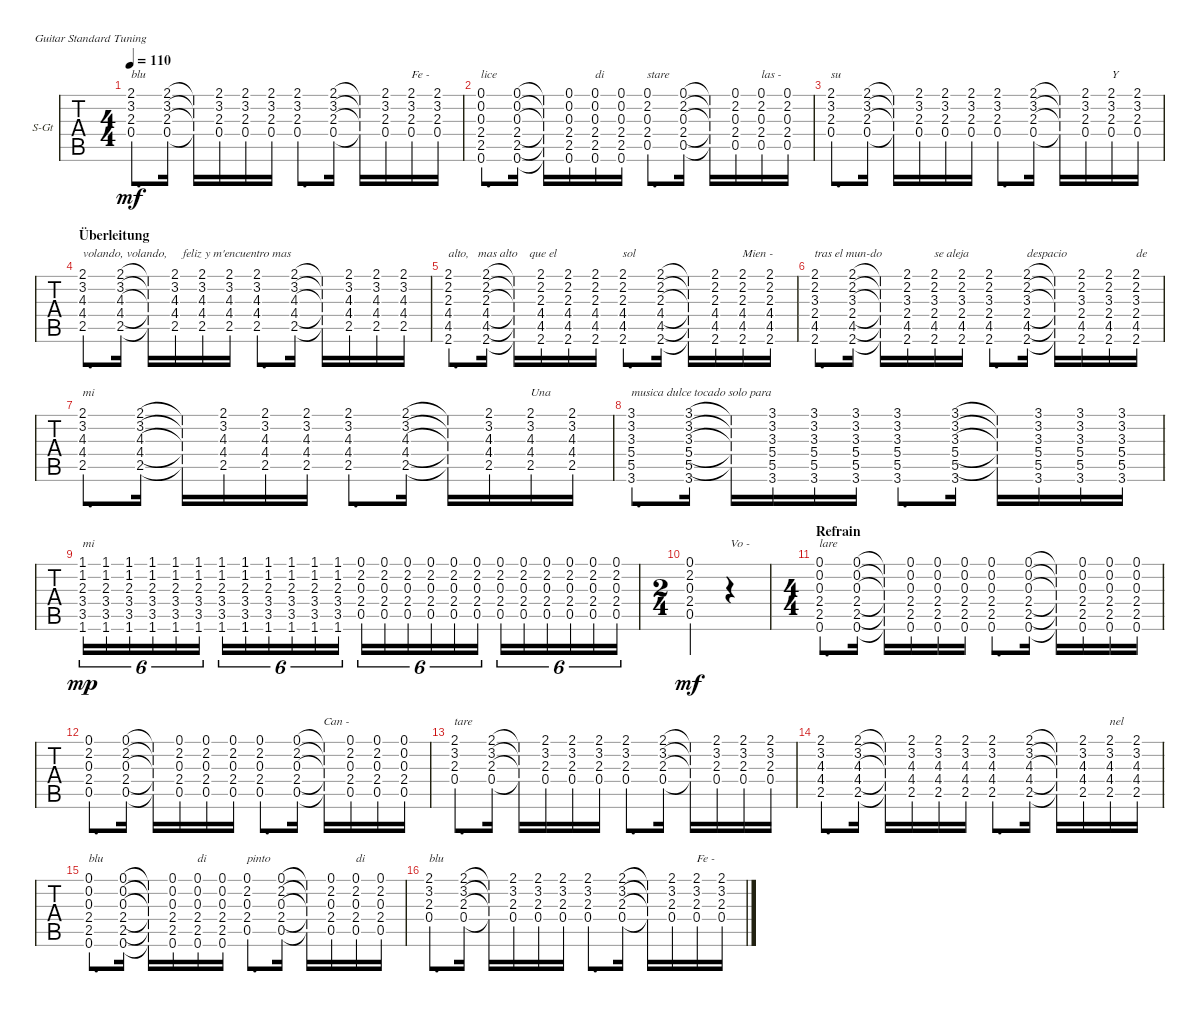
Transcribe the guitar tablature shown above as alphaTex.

\bracketExtendMode groupsimilarinstruments
\firstSystemTrackNameOrientation horizontal
\otherSystemsTrackNameOrientation horizontal
\track ("Lead Guitar" "S-Gt") {instrument acousticguitarsteel}
\staff {tabs}
\tuning (E4 B3 G3 D3 A2 E2)
\ts (4 4)
\tempo 110
\clef g2
\ks c
(2.1 3.2 2.3 0.4).8{d txt "blu" dy mf} (2.1 3.2 2.3 0.4).16 (2.1{t} 3.2{t} 2.3{t} 0.4{t}).16 (2.1 3.2 2.3 0.4).16 (2.1 3.2 2.3 0.4).16 (2.1 3.2 2.3 0.4).16 (2.1 3.2 2.3 0.4).8{d} (2.1 3.2 2.3 0.4).16 (2.1{t} 3.2{t} 2.3{t} 0.4{t}).16 (2.1 3.2 2.3 0.4).16 (2.1 3.2 2.3 0.4).16{txt "Fe -"} (2.1 3.2 2.3 0.4).16 |
(0.1 0.2 0.3 2.4 2.5 0.6).8{d txt "lice"} (0.1 0.2 0.3 2.4 2.5 0.6).16 (0.1{t} 0.2{t} 0.3{t} 2.4{t} 2.5{t} 0.6{t}).16 (0.1 0.2 0.3 2.4 2.5 0.6).16 (0.1 0.2 0.3 2.4 2.5 0.6).16{txt "di"} (0.1 0.2 0.3 2.4 2.5 0.6).16 (0.1 2.2 0.3 2.4 0.5).8{d txt "stare"} (0.1 2.2 0.3 2.4 0.5).16 (0.1{t} 2.2{t} 0.3{t} 2.4{t} 0.5{t}).16 (0.1 2.2 0.3 2.4 0.5).16 (0.1 2.2 0.3 2.4 0.5).16{txt "las -"} (0.1 2.2 0.3 2.4 0.5).16 |
(2.1 3.2 2.3 0.4).8{d txt "su"} (2.1 3.2 2.3 0.4).16 (2.1{t} 3.2{t} 2.3{t} 0.4{t}).16 (2.1 3.2 2.3 0.4).16 (2.1 3.2 2.3 0.4).16 (2.1 3.2 2.3 0.4).16 (2.1 3.2 2.3 0.4).8{d} (2.1 3.2 2.3 0.4).16 (2.1{t} 3.2{t} 2.3{t} 0.4{t}).16 (2.1 3.2 2.3 0.4).16 (2.1 3.2 2.3 0.4).16{txt "Y"} (2.1 3.2 2.3 0.4).16 |
\section ("" "Überleitung")
(2.1 3.2 4.3 4.4 2.5).8{d txt "volando, volando,     feliz y m'encuentro mas"} (2.1 3.2 4.3 4.4 2.5).16 (2.1{t} 3.2{t} 4.3{t} 4.4{t} 2.5{t}).16 (2.1 3.2 4.3 4.4 2.5).16 (2.1 3.2 4.3 4.4 2.5).16 (2.1 3.2 4.3 4.4 2.5).16 (2.1 3.2 4.3 4.4 2.5).8{d} (2.1 3.2 4.3 4.4 2.5).16 (2.1{t} 3.2{t} 4.3{t} 4.4{t} 2.5{t}).16 (2.1 3.2 4.3 4.4 2.5).16 (2.1 3.2 4.3 4.4 2.5).16 (2.1 3.2 4.3 4.4 2.5).16 |
(2.1 2.2 2.3 4.4 4.5 2.6).8{d txt "alto,   mas alto    que el "} (2.1 2.2 2.3 4.4 4.5 2.6).16 (2.1{t} 2.2{t} 2.3{t} 4.4{t} 4.5{t} 2.6{t}).16 (2.1 2.2 2.3 4.4 4.5 2.6).16 (2.1 2.2 2.3 4.4 4.5 2.6).16 (2.1 2.2 2.3 4.4 4.5 2.6).16 (2.1 2.2 2.3 4.4 4.5 2.6).8{d txt "sol"} (2.1 2.2 2.3 4.4 4.5 2.6).16 (2.1{t} 2.2{t} 2.3{t} 4.4{t} 4.5{t} 2.6{t}).16 (2.1 2.2 2.3 4.4 4.5 2.6).16 (2.1 2.2 2.3 4.4 4.5 2.6).16{txt "Mien -"} (2.1 2.2 2.3 4.4 4.5 2.6).16 |
(2.1 2.2 3.3 2.4 4.5 2.6).8{d txt "tras el mun-do "} (2.1 2.2 3.3 2.4 4.5 2.6).16 (2.1{t} 2.2{t} 3.3{t} 2.4{t} 4.5{t} 2.6{t}).16 (2.1 2.2 3.3 2.4 4.5 2.6).16 (2.1 2.2 3.3 2.4 4.5 2.6).16{txt "se aleja"} (2.1 2.2 3.3 2.4 4.5 2.6).16 (2.1 2.2 3.3 2.4 4.5 2.6).8{d} (2.1 2.2 3.3 2.4 4.5 2.6).16{txt "despacio"} (2.1{t} 2.2{t} 3.3{t} 2.4{t} 4.5{t} 2.6{t}).16 (2.1 2.2 3.3 2.4 4.5 2.6).16 (2.1 2.2 3.3 2.4 4.5 2.6).16 (2.1 2.2 3.3 2.4 4.5 2.6).16{txt "de"} |
(2.1 3.2 4.3 4.4 2.5).8{d txt "mi"} (2.1 3.2 4.3 4.4 2.5).16 (2.1{t} 3.2{t} 4.3{t} 4.4{t} 2.5{t}).16 (2.1 3.2 4.3 4.4 2.5).16 (2.1 3.2 4.3 4.4 2.5).16 (2.1 3.2 4.3 4.4 2.5).16 (2.1 3.2 4.3 4.4 2.5).8{d} (2.1 3.2 4.3 4.4 2.5).16 (2.1{t} 3.2{t} 4.3{t} 4.4{t} 2.5{t}).16 (2.1 3.2 4.3 4.4 2.5).16 (2.1 3.2 4.3 4.4 2.5).16{txt "Una"} (2.1 3.2 4.3 4.4 2.5).16 |
(3.1 3.2 3.3 5.4 5.5 3.6).8{d txt "musica dulce tocado solo para"} (3.1 3.2 3.3 5.4 5.5 3.6).16 (3.1{t} 3.2{t} 3.3{t} 5.4{t} 5.5{t}).16 (3.1 3.2 3.3 5.4 5.5 3.6).16 (3.1 3.2 3.3 5.4 5.5 3.6).16 (3.1 3.2 3.3 5.4 5.5 3.6).16 (3.1 3.2 3.3 5.4 5.5 3.6).8{d} (3.1 3.2 3.3 5.4 5.5 3.6).16 (3.1{t} 3.2{t} 3.3{t} 5.4{t} 5.5{t}).16 (3.1 3.2 3.3 5.4 5.5 3.6).16 (3.1 3.2 3.3 5.4 5.5 3.6).16 (3.1 3.2 3.3 5.4 5.5 3.6).16 |
(1.1{ac} 1.2{ac} 2.3{ac} 3.4{ac} 3.5{ac} 1.6{ac}).16{tu (6 4) txt "mi" dy mp} (1.1 1.2 2.3 3.4 3.5 1.6).16{tu (6 4)} (1.1 1.2 2.3 3.4 3.5 1.6).16{tu (6 4)} (1.1 1.2 2.3 3.4 3.5 1.6).16{tu (6 4)} (1.1 1.2 2.3 3.4 3.5 1.6).16{tu (6 4)} (1.1 1.2 2.3 3.4 3.5 1.6).16{tu (6 4)} (1.1{ac} 1.2{ac} 2.3{ac} 3.4{ac} 3.5{ac} 1.6{ac}).16{tu (6 4)} (1.1 1.2 2.3 3.4 3.5 1.6).16{tu (6 4)} (1.1 1.2 2.3 3.4 3.5 1.6).16{tu (6 4)} (1.1 1.2 2.3 3.4 3.5 1.6).16{tu (6 4)} (1.1 1.2 2.3 3.4 3.5 1.6).16{tu (6 4)} (1.1 1.2 2.3 3.4 3.5 1.6).16{tu (6 4)} (0.1{ac} 2.2{ac} 0.3{ac} 2.4{ac} 0.5{ac}).16{tu (6 4)} (0.1 2.2 0.3 2.4 0.5).16{tu (6 4)} (0.1 2.2 0.3 2.4 0.5).16{tu (6 4)} (0.1 2.2 0.3 2.4 0.5).16{tu (6 4)} (0.1 2.2 0.3 2.4 0.5).16{tu (6 4)} (0.1 2.2 0.3 2.4 0.5).16{tu (6 4)} (0.1{ac} 2.2{ac} 0.3{ac} 2.4{ac} 0.5{ac}).16{tu (6 4)} (0.1 2.2 0.3 2.4 0.5).16{tu (6 4)} (0.1 2.2 0.3 2.4 0.5).16{tu (6 4)} (0.1 2.2 0.3 2.4 0.5).16{tu (6 4)} (0.1 2.2 0.3 2.4 0.5).16{tu (6 4)} (0.1 2.2 0.3 2.4 0.5).16{tu (6 4)} |
\ts (2 4)
(0.1 2.2 0.3 2.4 0.5).4{dy mf} r.4{txt "Vo -"} |
\ts (4 4)
\section ("" "Refrain")
(0.1 0.2 0.3 2.4 2.5 0.6).8{d txt "lare"} (0.1 0.2 0.3 2.4 2.5 0.6).16 (0.1{t} 0.2{t} 0.3{t} 2.4{t} 2.5{t} 0.6{t}).16 (0.1 0.2 0.3 2.4 2.5 0.6).16 (0.1 0.2 0.3 2.4 2.5 0.6).16 (0.1 0.2 0.3 2.4 2.5 0.6).16 (0.1 0.2 0.3 2.4 2.5 0.6).8{d} (0.1 0.2 0.3 2.4 2.5 0.6).16 (0.1{t} 0.2{t} 0.3{t} 2.4{t} 2.5{t} 0.6{t}).16 (0.1 0.2 0.3 2.4 2.5 0.6).16 (0.1 0.2 0.3 2.4 2.5 0.6).16 (0.1 0.2 0.3 2.4 2.5 0.6).16 |
(0.1 2.2 0.3 2.4 0.5).8{d} (0.1 2.2 0.3 2.4 0.5).16 (0.1{t} 2.2{t} 0.3{t} 2.4{t} 0.5{t}).16 (0.1 2.2 0.3 2.4 0.5).16 (0.1 2.2 0.3 2.4 0.5).16 (0.1 2.2 0.3 2.4 0.5).16 (0.1 2.2 0.3 2.4 0.5).8{d} (0.1 2.2 0.3 2.4 0.5).16 (0.1{t} 2.2{t} 0.3{t} 2.4{t} 0.5{t}).16{txt "Can -"} (0.1 2.2 0.3 2.4 0.5).16 (0.1 2.2 0.3 2.4 0.5).16 (0.1 0.2 0.3 2.4 0.5).16 |
(2.1 3.2 0.4 2.3).8{d txt "tare"} (2.1 3.2 2.3 0.4).16 (2.1{t} 3.2{t} 2.3{t} 0.4{t}).16 (2.1 3.2 2.3 0.4).16 (2.1 3.2 2.3 0.4).16 (2.1 3.2 2.3 0.4).16 (2.1 3.2 2.3 0.4).8{d} (2.1 3.2 2.3 0.4).16 (2.1{t} 3.2{t} 2.3{t} 0.4{t}).16 (2.1 3.2 2.3 0.4).16 (2.1 3.2 2.3 0.4).16 (2.1 3.2 2.3 0.4).16 |
(2.1 3.2 4.3 4.4 2.5).8{d} (2.1 3.2 4.3 4.4 2.5).16 (2.1{t} 3.2{t} 4.3{t} 4.4{t} 2.5{t}).16 (2.1 3.2 4.3 4.4 2.5).16 (2.1 3.2 4.3 4.4 2.5).16 (2.1 3.2 4.3 4.4 2.5).16 (2.1 3.2 4.3 4.4 2.5).8{d} (2.1 3.2 4.3 4.4 2.5).16 (2.1{t} 3.2{t} 4.3{t} 4.4{t} 2.5{t}).16 (2.1 3.2 4.3 4.4 2.5).16 (2.1 3.2 4.3 4.4 2.5).16{txt "nel"} (2.1 3.2 4.3 4.4 2.5).16 |
(0.1 0.2 0.3 2.4 2.5 0.6).8{d txt "blu"} (0.1 0.2 0.3 2.4 2.5 0.6).16 (0.1{t} 0.2{t} 0.3{t} 2.4{t} 2.5{t} 0.6{t}).16 (0.1 0.2 0.3 2.4 2.5 0.6).16 (0.1 0.2 0.3 2.4 2.5 0.6).16{txt "di"} (0.1 0.2 0.3 2.4 2.5 0.6).16 (0.1 2.2 0.3 2.4 0.5).8{d txt "pinto"} (0.1 2.2 0.3 2.4 0.5).16 (0.1{t} 2.2{t} 0.3{t} 2.4{t} 0.5{t}).16 (0.1 2.2 0.3 2.4 0.5).16 (0.1 2.2 0.3 2.4 0.5).16{txt "di"} (0.1 2.2 0.3 2.4 0.5).16 |
(2.1 3.2 2.3 0.4).8{d txt "blu"} (2.1 3.2 2.3 0.4).16 (2.1{t} 3.2{t} 2.3{t} 0.4{t}).16 (2.1 3.2 2.3 0.4).16 (2.1 3.2 2.3 0.4).16 (2.1 3.2 2.3 0.4).16 (2.1 3.2 2.3 0.4).8{d} (2.1 3.2 2.3 0.4).16 (2.1{t} 3.2{t} 2.3{t} 0.4{t}).16 (2.1 3.2 2.3 0.4).16 (2.1 3.2 2.3 0.4).16{txt "Fe -"} (2.1 3.2 2.3 0.4).16
